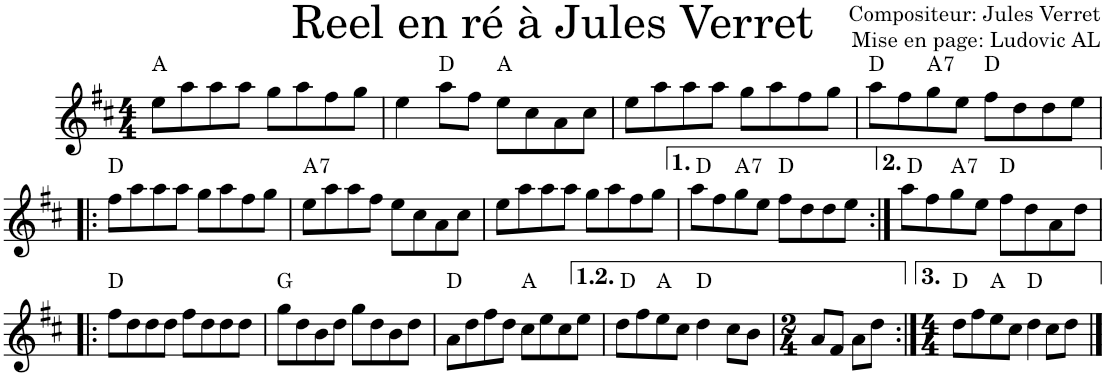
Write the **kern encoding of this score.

**kern	**harte
*part1	*part1
*staff1	*
*I"Voice	*
*I'V	*
*clefG2	*
*k[f#c#]	*
*M4/4	*
=1	=1
8ee\L	A:maj
8aa\	.
8aa\	.
8aa\J	.
8gg\L	.
8aa\	.
8ff#\	.
8gg\J	.
=2	=2
4ee\	.
8aa\L	D:maj
8ff#\J	.
8ee\L	A:maj
8cc#\	.
8a\	.
8cc#\J	.
=3	=3
8ee\L	.
8aa\	.
8aa\	.
8aa\J	.
8gg\L	.
8aa\	.
8ff#\	.
8gg\J	.
=4	=4
8aa\L	D:maj
8ff#\	.
!	!LO:H:kt=7
8gg\	A:7
8ee\J	.
8ff#\L	D:maj
8dd\	.
8dd\	.
8ee\J	.
!!LO:LB:g=z
=5!|:	=5!|:
8ff#\L	D:maj
8aa\	.
8aa\	.
8aa\J	.
8gg\L	.
8aa\	.
8ff#\	.
8gg\J	.
=6	=6
!	!LO:H:kt=7
8ee\L	A:7
8aa\	.
8aa\	.
8ff#\J	.
8ee\L	.
8cc#\	.
8a\	.
8cc#\J	.
=7	=7
8ee\L	.
8aa\	.
8aa\	.
8aa\J	.
8gg\L	.
8aa\	.
8ff#\	.
8gg\J	.
=8	=8
8aa\L	D:maj
8ff#\	.
!	!LO:H:kt=7
8gg\	A:7
8ee\J	.
8ff#\L	D:maj
8dd\	.
8dd\	.
8ee\J	.
=9:|!	=9:|!
8aa\L	D:maj
8ff#\	.
!	!LO:H:kt=7
8gg\	A:7
8ee\J	.
8ff#\L	D:maj
8dd\	.
8a\	.
8dd\J	.
!!LO:LB:g=z
=10!|:	=10!|:
8ff#\L	D:maj
8dd\	.
8dd\	.
8dd\J	.
8ff#\L	.
8dd\	.
8dd\	.
8dd\J	.
=11	=11
8gg\L	G:maj
8dd\	.
8b\	.
8dd\J	.
8gg\L	.
8dd\	.
8b\	.
8dd\J	.
=12	=12
8a\L	D:maj
8dd\	.
8ff#\	.
8dd\J	.
8cc#\L	A:maj
8ee\	.
8cc#\	.
8ee\J	.
=13	=13
8dd\L	D:maj
8ff#\	.
8ee\	A:maj
8cc#\J	.
4dd\	D:maj
8cc#\L	.
8b\J	.
=14	=14
*M2/4	*
8a/L	.
8f#/J	.
8a\L	.
8dd\J	.
=15:|!	=15:|!
*M4/4	*
8dd\L	D:maj
8ff#\	.
8ee\	A:maj
8cc#\J	.
4dd\	D:maj
8cc#\L	.
8dd\J	.
==	==
*-	*-
